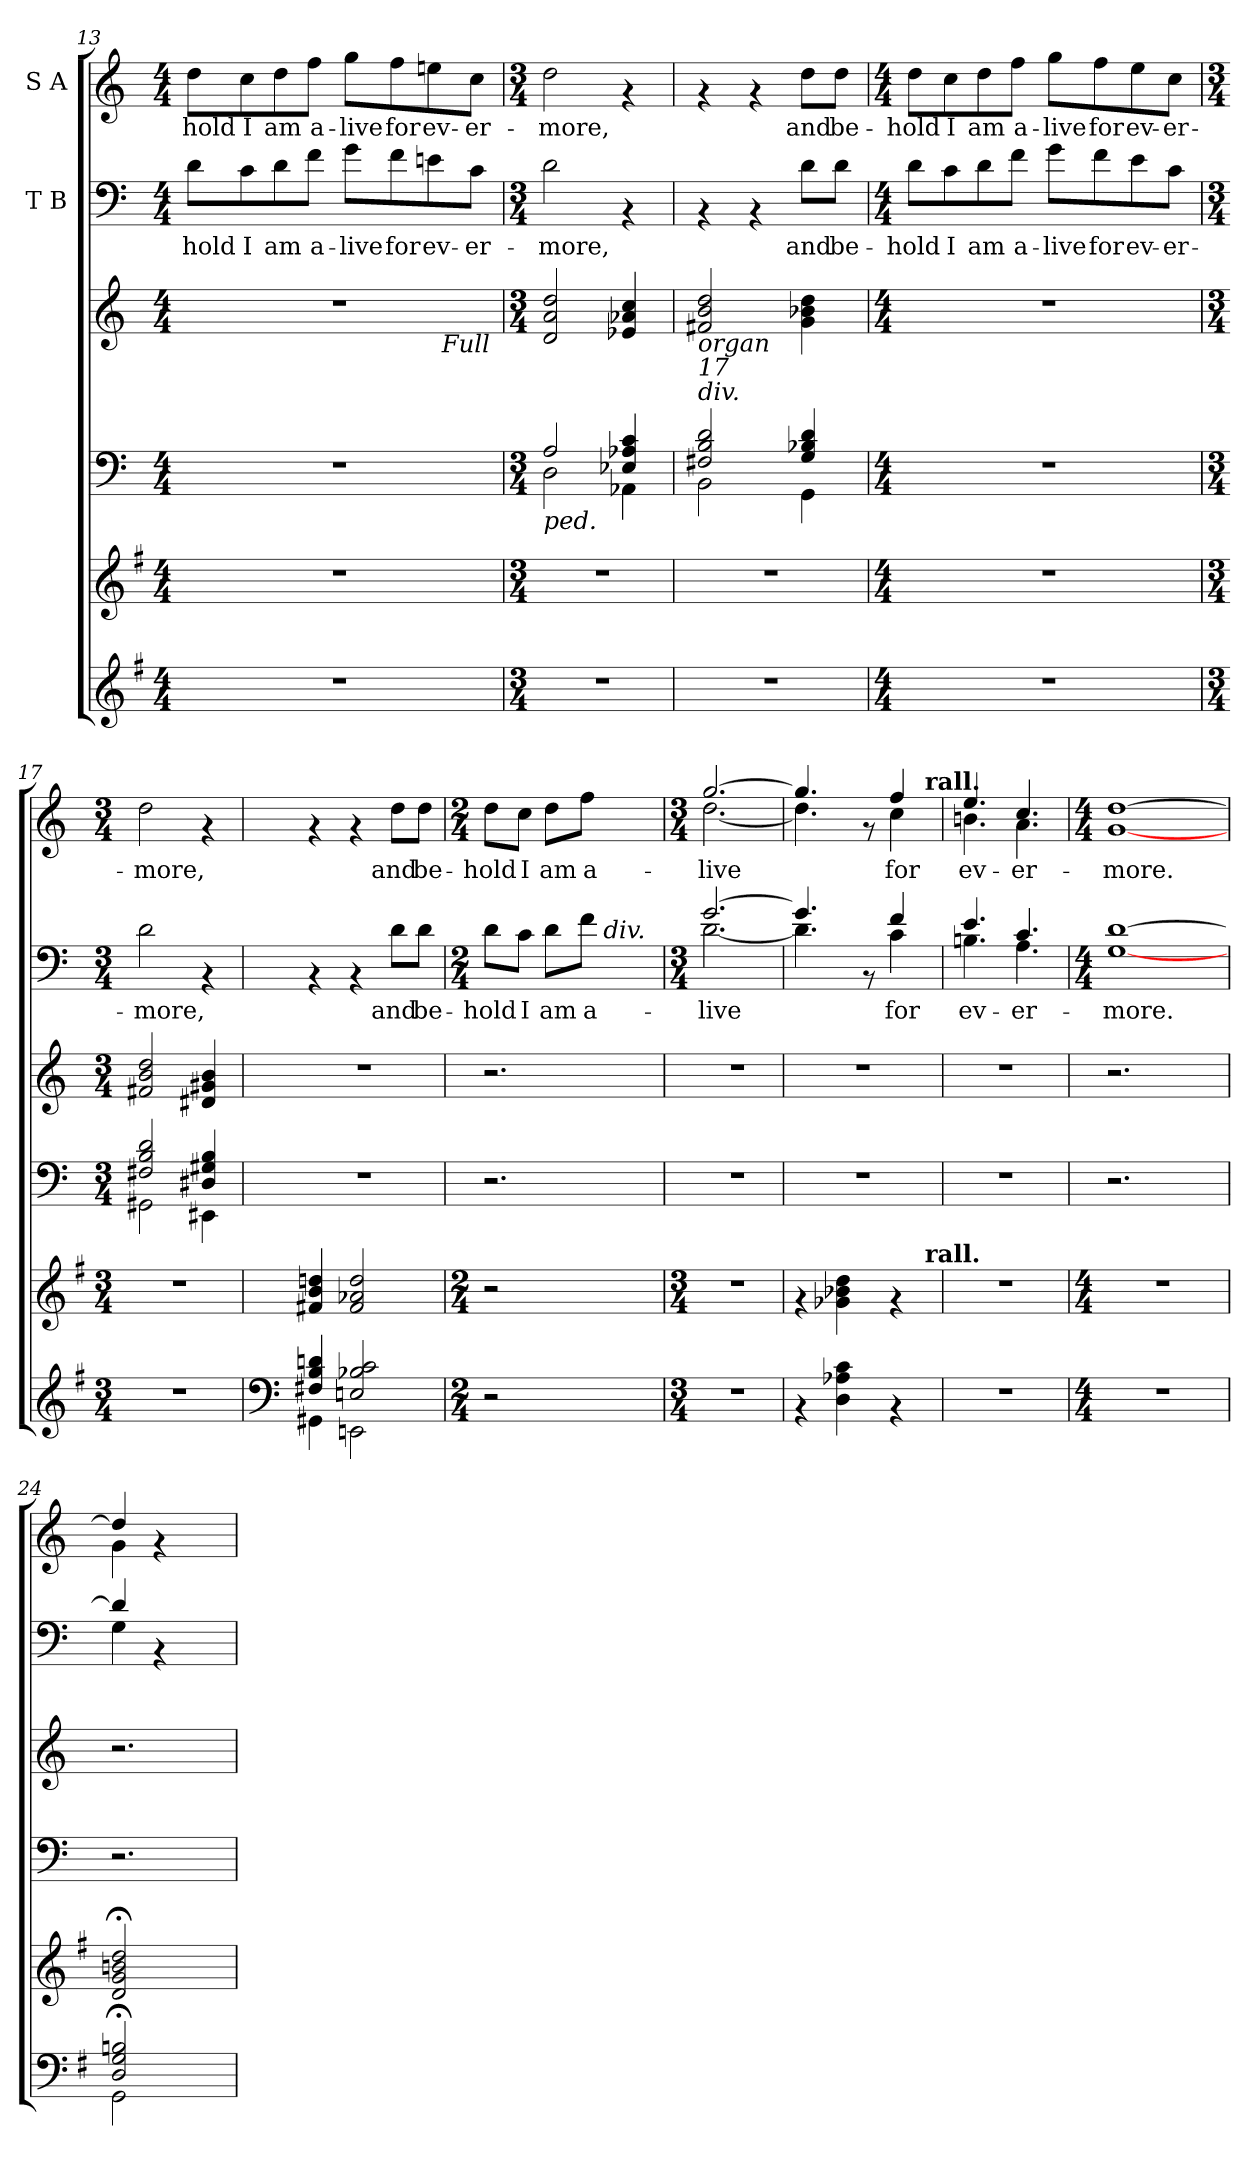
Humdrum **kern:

**kern	**kern	**kern	**kern	**kern	**text	**kern	**text
*part5	*part5	*part4	*part3	*part2	*part2	*part1	*part1
*staff6	*staff5	*staff4	*staff3	*staff2	*staff2	*staff1	*staff1
*	*	*	*	*I"T B	*	*I"S A	*
!!LO:LB:g=z
*clefG2	*clefG2	*clefF4	*clefG2	*clefF4	*	*clefG2	*
*ITrd-3c-5	*ITrd-3c-5	*	*	*	*	*	*
*k[]	*k[]	*k[]	*k[]	*k[]	*	*k[]	*
*C:	*C:	*C:	*C:	*C:	*	*C:	*
*M4/4	*M4/4	*M4/4	*M4/4	*M4/4	*	*M4/4	*
=13	=13	=13	=13	=13	=13	=13	=13
!	!	!	!	!	!LO:LY:a	!	!LO:LY:b
*	*	*	*^	*	*	*	*
1r	1r	1r	1r	2ryy	8d\L	-hold	8dd\L	-hold
!	!	!	!	!	!	!LO:LY:a	!	!LO:LY:b
.	.	.	.	.	8c\	I	8cc\	I
!	!	!	!	!	!	!LO:LY:a	!	!LO:LY:b
.	.	.	.	.	8d\	am	8dd\	am
!	!	!	!	!	!	!LO:LY:a	!	!LO:LY:b
.	.	.	.	.	8f\J	a-	8ff\J	a-
!	!	!	!	!	!	!LO:LY:a	!	!LO:LY:b
.	.	.	.	4ryy	8g\L	-live	8gg\L	-live
!	!	!	!	!	!	!LO:LY:a	!	!LO:LY:b
.	.	.	.	.	8f\	for	8ff\	for
!	!	!	!	!	!	!LO:LY:a	!	!LO:LY:b
.	.	.	.	32ryy	8en\	ev-	8een\	ev-
!	!	!	!	!LO:TX:b:i:t=Full	!	!	!	!
.	.	.	.	8..ryy	.	.	.	.
!	!	!	!	!	!	!LO:LY:a	!	!LO:LY:b
.	.	.	.	.	8c\J	-er-	8cc\J	-er-
*	*	*	*v	*v	*	*	*	*
=14	=14	=14	=14	=14	=14	=14	=14
*M3/4	*M3/4	*M3/4	*M3/4	*M3/4	*	*M3/4	*
*	*	*^	*^	*	*	*	*
!	!	!LO:TX:b:i:t=ped.	!	!	!	!	!	!	!
!	!	!	!	!	!	!	!LO:LY:a	!	!LO:LY:b
*	*	*	*	*v	*v	*	*	*	*
2.r	2.r	2A/	2D\	2d/ 2a/ 2dd/	2d\	-more,	2dd\	-more,
.	.	4E-X/ 4A-X/ 4c/	4AA-X\	4e-X/ 4a-X/ 4cc/	4rAA	.	4rf	.
=15	=15	=15	=15	=15	=15	=15	=15	=15
!	!	!	!	!LO:TX:b:i:t=organ	!	!	!	!
!	!	!	!	!LO:TX:b:i:t=17	!	!	!	!
!	!	!	!	!LO:TX:b:i:t=div.	!	!	!	!
2.r	2.r	2F#X/ 2B/ 2d/	2BB\	2f#X/ 2b/ 2dd/	4rAA	.	4rf	.
.	.	.	.	.	4rAA	.	4rf	.
!	!	!	!	!	!	!LO:LY:a	!	!LO:LY:b
.	.	4G/ 4B-X/ 4d/	4GG\	4g\ 4b-X\ 4dd\	8d\L	and	8dd\L	and
!	!	!	!	!	!	!LO:LY:a	!	!LO:LY:b
.	.	.	.	.	8d\J	be-	8dd\J	be-
*	*	*v	*v	*	*	*	*	*
=16	=16	=16	=16	=16	=16	=16	=16
*M4/4	*M4/4	*M4/4	*M4/4	*M4/4	*	*M4/4	*
!	!	!	!	!	!LO:LY:a	!	!LO:LY:b
1r	1r	1r	1r	8d\L	-hold	8dd\L	-hold
!	!	!	!	!	!LO:LY:a	!	!LO:LY:b
.	.	.	.	8c\	I	8cc\	I
!	!	!	!	!	!LO:LY:a	!	!LO:LY:b
.	.	.	.	8d\	am	8dd\	am
!	!	!	!	!	!LO:LY:a	!	!LO:LY:b
.	.	.	.	8f\J	a-	8ff\J	a-
!	!	!	!	!	!LO:LY:a	!	!LO:LY:b
.	.	.	.	8g\L	-live	8gg\L	-live
!	!	!	!	!	!LO:LY:a	!	!LO:LY:b
.	.	.	.	8f\	for	8ff\	for
!	!	!	!	!	!LO:LY:a	!	!LO:LY:b
.	.	.	.	8e\	ev-	8ee\	ev-
!	!	!	!	!	!LO:LY:a	!	!LO:LY:b
.	.	.	.	8c\J	-er-	8cc\J	-er-
=17	=17	=17	=17	=17	=17	=17	=17
*M3/4	*M3/4	*M3/4	*M3/4	*M3/4	*	*M3/4	*
*	*	*^	*	*	*	*	*
!	!	!	!	!	!	!LO:LY:a	!	!LO:LY:b
2.r	2.r	2F#X/ 2B/ 2d/	2GG#X\	2f#X/ 2b/ 2dd/	2d\	-more,	2dd\	-more,
.	.	4D#X/ 4G#X/ 4B/	4EE#X\	4d#X/ 4g#X/ 4b/	4rAA	.	4rf	.
*	*	*v	*v	*	*	*	*	*
!!LO:PB:g=z
=18	=18	=18	=18	=18	=18	=18	=18
*clefF4	*	*	*	*	*	*	*
*^	*	*	*	*	*	*	*
4Bn/ 4e/ 4gn/	4C#X\	4bn/ 4ee/ 4ggn/	2.r	2.r	4rAA	.	4rf	.
2An/ 2e-X/ 2f/	2AAn\	2b/ 2dd-X/ 2gg/	.	.	4rAA	.	4rf	.
!	!	!	!	!	!	!LO:LY:a	!	!LO:LY:b
.	.	.	.	.	8d\L	and	8dd\L	and
!	!	!	!	!	!	!LO:LY:a	!	!LO:LY:b
.	.	.	.	.	8d\J	be-	8dd\J	be-
*v	*v	*	*	*	*	*	*	*
=19	=19	=19	=19	=19	=19	=19	=19
*M2/4	*M2/4	*	*	*M2/4	*	*M2/4	*
!	!	!	!	!	!LO:LY:a	!	!LO:LY:b
*	*	*	*	*^	*	*	*
2r	2r	2.r	2.r	8d\L	4...ryy	-hold	8dd\L	-hold
!	!	!	!	!	!	!LO:LY:a	!	!LO:LY:b
.	.	.	.	8c\J	.	I	8cc\J	I
!	!	!	!	!	!	!LO:LY:a	!	!LO:LY:b
.	.	.	.	8d\L	.	am	8dd\L	am
!	!	!	!	!	!	!LO:LY:a	!	!LO:LY:b
.	.	.	.	8f\J	.	a-	8ff\J	a-
!	!	!	!	!	!LO:TX:a:i:t=div.	!	!	!
.	.	.	.	.	4ryy	.	.	.
4ryy	4ryy	.	.	4ryy	.	.	4ryy	.
.	.	.	.	.	32ryy	.	.	.
=20	=20	=20	=20	=20	=20	=20	=20	=20
*M3/4	*M3/4	*	*	*M3/4	*	*	*M3/4	*
!	!	!	!	!	!	!LO:LY:a	!	!LO:LY:b
*	*	*	*	*	*	*	*^	*
2.r	2.r	2.r	2.r	[>2.g/	[<2.d\	-live	[>2.gg/	[<2.dd\	-live
=21	=21	=21	=21	=21	=21	=21	=21	=21	=21
*	*^	*	*	*	*	*	*	*^	*
4rAA	4rf	2ryy	2.r	2.r	4.g/]	4.d\]	.	4.gg/]	4.dd\]	2ryy	.
4G\ 4d-X\ 4f\	4cc-X\ 4ee-X\ 4gg\	.	.	.	.	.	.	.	.	.	.
.	.	.	.	.	8rAA	8ryy	.	8rf	8ryy	.	.
!	!	!	!	!	!	!	!LO:LY:a	!	!	!	!LO:LY:b
4rAA	4rf	8.ryy	.	.	4f/	4c\	for	4ff/	4cc\	8.ryy	for
!	!	!	!	!	!	!	!	!	!	!LO:TX:a:B:t=rall.	!
!	!	!LO:TX:a:B:t=rall.	!	!	!	!	!	!	!	!	!
.	.	16ryy	.	.	.	.	.	.	.	16ryy	.
=22	=22	=22	=22	=22	=22	=22	=22	=22	=22	=22	=22
!	!	!	!	!	!	!	!LO:LY:a	!	!	!	!LO:LY:b
*	*v	*v	*	*	*	*	*	*	*v	*v	*
2.r	2.r	2.r	2.r	4.e/	4.Bn\	ev-	4.ee/	4.bn\	ev-
!	!	!	!	!	!	!LO:LY:a	!	!	!LO:LY:b
.	.	.	.	4.c/	4.A\	-er-	4.cc/	4.a\	-er-
*	*	*	*	*v	*v	*	*	*	*
*	*	*	*	*	*	*v	*v	*
=23	=23	=23	=23	=23	=23	=23	=23
*M4/4	*M4/4	*	*	*M4/4	*	*M4/4	*
*	*	*	*	*^	*	*^	*
!	!	!	!	!	!	!LO:LY:a	!	!	!LO:LY:b
*	*	*	*	*v	*v	*	*	*	*
*	*	*	*	*	*	*v	*v	*
1r	1r	2.r	2.r	[<1G [>1d	-more.	[<1g [>1dd	-more.
.	.	4ryy	4ryy	.	.	.	.
=24	=24	=24	=24	=24	=24	=24	=24
*^	*	*	*	*^	*	*^	*
2G/;< 2c/;< 2en/;<	2C\	2g/; 2cc/; 2een/; 2gg/;	2.r	2.r	4d/]	4G\	.	4dd/]	4g\	.
.	.	.	.	.	4rAA	4ryy	.	4rf	4ryy	.
4ryy	4ryy	4ryy	.	.	4ryy	4ryy	.	4ryy	4ryy	.
*	*	*	*	*	*v	*v	*	*	*	*
*v	*v	*	*	*	*	*	*v	*v	*
=	=	=	=	=	=	=	=
*-	*-	*-	*-	*-	*-	*-	*-
